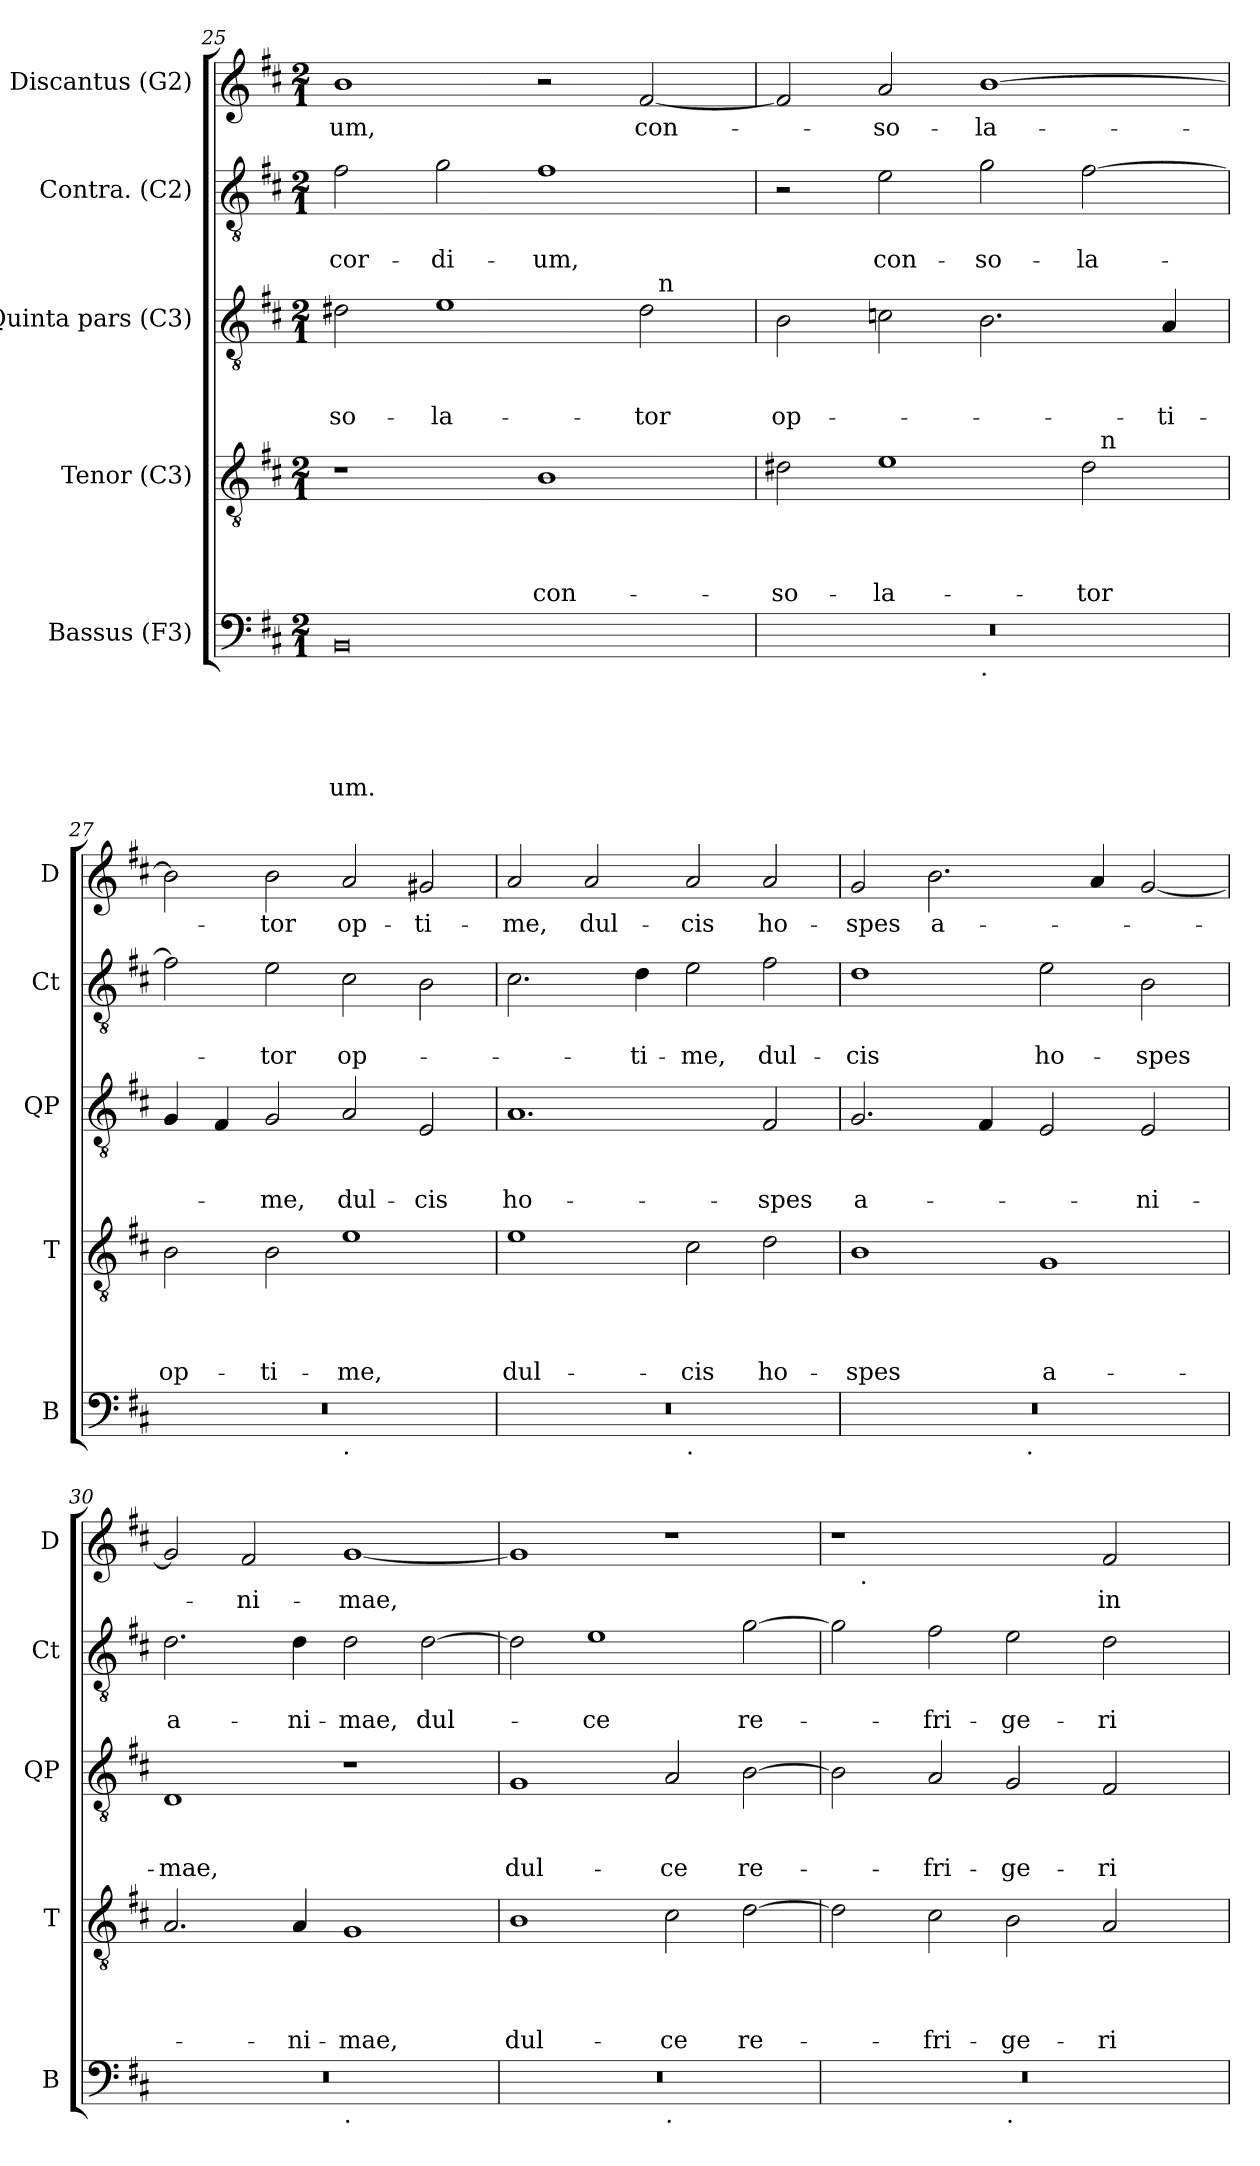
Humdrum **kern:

**kern	**text	**text	**text	**text	**text	**kern	**text	**text	**text	**text	**kern	**text	**text	**text	**kern	**text	**text	**kern	**text
*part5	*part5	*part5	*part5	*part5	*part5	*part4	*part4	*part4	*part4	*part4	*part3	*part3	*part3	*part3	*part2	*part2	*part2	*part1	*part1
*staff5	*staff5	*staff5	*staff5	*staff5	*staff5	*staff4	*staff4	*staff4	*staff4	*staff4	*staff3	*staff3	*staff3	*staff3	*staff2	*staff2	*staff2	*staff1	*staff1
*I"Bassus (F3)	*	*	*	*	*	*I"Tenor (C3)	*	*	*	*	*I"Quinta pars (C3)	*	*	*	*I"Contra. (C2)	*	*	*I"Discantus (G2)	*
*I'B	*	*	*	*	*	*I'T	*	*	*	*	*I'QP	*	*	*	*I'Ct	*	*	*I'D	*
!!LO:LB:g=z
*clefF4	*	*	*	*	*	*clefGv2	*	*	*	*	*clefGv2	*	*	*	*clefGv2	*	*	*clefG2	*
*k[f#c#]	*	*	*	*	*	*k[f#c#]	*	*	*	*	*k[f#c#]	*	*	*	*k[f#c#]	*	*	*k[f#c#]	*
*D:	*	*	*	*	*	*D:	*	*	*	*	*D:	*	*	*	*D:	*	*	*D:	*
*M2/1	*	*	*	*	*	*M2/1	*	*	*	*	*M2/1	*	*	*	*M2/1	*	*	*M2/1	*
=25	=25	=25	=25	=25	=25	=25	=25	=25	=25	=25	=25	=25	=25	=25	=25	=25	=25	=25	=25
!	!	!	!	!	!LO:LY:b	!	!	!	!	!	!	!	!	!LO:LY:b	!	!	!LO:LY:b	!	!LO:LY:b
*	*	*	*	*	*	*	*	*	*	*	*^	*	*	*	*	*	*	*	*
0BB	.	.	.	.	-um.	1r	.	.	.	.	2d#X\	1ryy	.	.	-so-	2f#\	.	cor-	1b	-um,
!	!	!	!	!	!	!	!	!	!	!	!	!	!	!	!LO:LY:b	!	!	!LO:LY:b	!	!
.	.	.	.	.	.	.	.	.	.	.	1e	.	.	.	-la-	2g\	.	-di-	.	.
!	!	!	!	!	!	!	!	!	!	!LO:LY:b	!	!	!	!	!	!	!	!LO:LY:b	!	!
.	.	.	.	.	.	1B	.	.	.	con-	.	2ryy	.	.	.	1f#	.	-um,	2r	.
!	!	!	!	!	!	!	!	!	!	!	!	!	!	!	!LO:LY:b	!	!	!	!	!LO:LY:b
.	.	.	.	.	.	.	.	.	.	.	2d#\	32ryy	.	.	-tor	.	.	.	[<2f#/	con-
!	!	!	!	!	!	!	!	!	!	!	!	!LO:TX:a:t=n	!	!	!	!	!	!	!	!
.	.	.	.	.	.	.	.	.	.	.	.	4...ryy	.	.	.	.	.	.	.	.
=26	=26	=26	=26	=26	=26	=26	=26	=26	=26	=26	=26	=26	=26	=26	=26	=26	=26	=26	=26	=26
!	!	!	!	!	!	!	!	!	!	!LO:LY:b	!	!	!	!	!LO:LY:b	!	!	!	!	!
*^	*	*	*	*	*	*^	*	*	*	*	*v	*v	*	*	*	*	*	*	*	*
0r	1ryy	.	.	.	.	.	2d#X\	1ryy	.	.	.	-so-	2B\	.	.	op-	2r	.	.	2f#/]	.
!	!	!	!	!	!	!	!	!	!	!	!	!LO:LY:b	!	!	!	!	!	!	!LO:LY:b	!	!LO:LY:b
.	.	.	.	.	.	.	1e	.	.	.	.	-la-	2cn\	.	.	.	2e\	.	con-	2a/	-so-
!	!LO:TX:b:t=.	!	!	!	!	!	!	!	!	!	!	!	!	!	!	!	!	!	!	!	!
!	!	!	!	!	!	!	!	!	!	!	!	!	!	!	!	!	!	!	!LO:LY:b	!	!LO:LY:b
.	1ryy	.	.	.	.	.	.	2ryy	.	.	.	.	2.B\	.	.	.	2g\	.	-so-	[>1b	-la-
!	!	!	!	!	!	!	!	!	!	!	!	!LO:LY:b	!	!	!	!	!	!	!LO:LY:b	!	!
.	.	.	.	.	.	.	2d#\	32ryy	.	.	.	-tor	.	.	.	.	[>2f#\	.	-la-	.	.
!	!	!	!	!	!	!	!	!LO:TX:a:t=n	!	!	!	!	!	!	!	!	!	!	!	!	!
.	.	.	.	.	.	.	.	4...ryy	.	.	.	.	.	.	.	.	.	.	.	.	.
!	!	!	!	!	!	!	!	!	!	!	!	!	!	!	!	!LO:LY:b	!	!	!	!	!
.	.	.	.	.	.	.	.	.	.	.	.	.	4A/	.	.	-ti-	.	.	.	.	.
=27	=27	=27	=27	=27	=27	=27	=27	=27	=27	=27	=27	=27	=27	=27	=27	=27	=27	=27	=27	=27	=27
!	!	!	!	!	!	!	!	!	!	!	!	!LO:LY:b	!	!	!	!	!	!	!	!	!
*	*	*	*	*	*	*	*v	*v	*	*	*	*	*	*	*	*	*	*	*	*	*
0r	1ryy	.	.	.	.	.	2B\	.	.	.	op-	4G/	.	.	.	2f#\]	.	.	2b\]	.
.	.	.	.	.	.	.	.	.	.	.	.	4F#/	.	.	.	.	.	.	.	.
!	!	!	!	!	!	!	!	!	!	!	!LO:LY:b	!	!	!	!LO:LY:b	!	!	!LO:LY:b	!	!LO:LY:b
.	.	.	.	.	.	.	2B\	.	.	.	-ti-	2G/	.	.	-me,	2e\	.	-tor	2b\	-tor
!	!LO:TX:b:t=.	!	!	!	!	!	!	!	!	!	!	!	!	!	!	!	!	!	!	!
!	!	!	!	!	!	!	!	!	!	!	!LO:LY:b	!	!	!	!LO:LY:b	!	!	!LO:LY:b	!	!LO:LY:b
.	1ryy	.	.	.	.	.	1e	.	.	.	-me,	2A/	.	.	dul-	2c#\	.	op-	2a/	op-
!	!	!	!	!	!	!	!	!	!	!	!	!	!	!	!LO:LY:b	!	!	!	!	!LO:LY:b
.	.	.	.	.	.	.	.	.	.	.	.	2E/	.	.	-cis	2B\	.	.	2g#X/	-ti-
=28	=28	=28	=28	=28	=28	=28	=28	=28	=28	=28	=28	=28	=28	=28	=28	=28	=28	=28	=28	=28
!	!	!	!	!	!	!	!	!	!	!	!LO:LY:b	!	!	!	!LO:LY:b	!	!	!	!	!LO:LY:b
0r	1ryy	.	.	.	.	.	1e	.	.	.	dul-	1.A	.	.	ho-	2.c#\	.	.	2a/	-me,
!	!	!	!	!	!	!	!	!	!	!	!	!	!	!	!	!	!	!	!	!LO:LY:b
.	.	.	.	.	.	.	.	.	.	.	.	.	.	.	.	.	.	.	2a/	dul-
!	!	!	!	!	!	!	!	!	!	!	!	!	!	!	!	!	!	!LO:LY:b	!	!
.	.	.	.	.	.	.	.	.	.	.	.	.	.	.	.	4d\	.	-ti-	.	.
!	!LO:TX:b:t=.	!	!	!	!	!	!	!	!	!	!	!	!	!	!	!	!	!	!	!
!	!	!	!	!	!	!	!	!	!	!	!LO:LY:b	!	!	!	!	!	!	!LO:LY:b	!	!LO:LY:b
.	1ryy	.	.	.	.	.	2c#\	.	.	.	-cis	.	.	.	.	2e\	.	-me,	2a/	-cis
!	!	!	!	!	!	!	!	!	!	!	!LO:LY:b	!	!	!	!LO:LY:b	!	!	!LO:LY:b	!	!LO:LY:b
.	.	.	.	.	.	.	2d\	.	.	.	ho-	2F#/	.	.	-spes	2f#\	.	dul-	2a/	ho-
=29	=29	=29	=29	=29	=29	=29	=29	=29	=29	=29	=29	=29	=29	=29	=29	=29	=29	=29	=29	=29
!	!	!	!	!	!	!	!	!	!	!	!LO:LY:b	!	!	!	!LO:LY:b	!	!	!LO:LY:b	!	!LO:LY:b
0r	2ryy	.	.	.	.	.	1B	.	.	.	-spes	2.G/	.	.	a-	1d	.	-cis	2g/	-spes
!	!	!	!	!	!	!	!	!	!	!	!	!	!	!	!	!	!	!	!	!LO:LY:b
.	4...ryy	.	.	.	.	.	.	.	.	.	.	.	.	.	.	.	.	.	2.b\	a-
.	.	.	.	.	.	.	.	.	.	.	.	4F#/	.	.	.	.	.	.	.	.
!	!LO:TX:b:t=.	!	!	!	!	!	!	!	!	!	!	!	!	!	!	!	!	!	!	!
.	1ryy	.	.	.	.	.	.	.	.	.	.	.	.	.	.	.	.	.	.	.
!	!	!	!	!	!	!	!	!	!	!	!LO:LY:b:rj	!	!	!	!	!	!	!LO:LY:b	!	!
.	.	.	.	.	.	.	1G	.	.	.	a-	2E/	.	.	.	2e\	.	ho-	.	.
.	.	.	.	.	.	.	.	.	.	.	.	.	.	.	.	.	.	.	4a/	.
!	!	!	!	!	!	!	!	!	!	!	!	!	!	!	!LO:LY:b	!	!	!LO:LY:b	!	!
.	.	.	.	.	.	.	.	.	.	.	.	2E/	.	.	-ni-	2B\	.	-spes	[>2g/	.
.	32ryy	.	.	.	.	.	.	.	.	.	.	.	.	.	.	.	.	.	.	.
!!LO:PB:g=z
=30	=30	=30	=30	=30	=30	=30	=30	=30	=30	=30	=30	=30	=30	=30	=30	=30	=30	=30	=30	=30
!	!	!	!	!	!	!	!	!	!	!	!	!	!	!	!LO:LY:b	!	!	!LO:LY:b	!	!
0r	1ryy	.	.	.	.	.	2.A/	.	.	.	.	1D	.	.	-mae,	2.d\	.	a-	2g/]	.
!	!	!	!	!	!	!	!	!	!	!	!	!	!	!	!	!	!	!	!	!LO:LY:b
.	.	.	.	.	.	.	.	.	.	.	.	.	.	.	.	.	.	.	2f#/	-ni-
!	!	!	!	!	!	!	!	!	!	!	!LO:LY:b	!	!	!	!	!	!	!LO:LY:b	!	!
.	.	.	.	.	.	.	4A/	.	.	.	-ni-	.	.	.	.	4d\	.	-ni-	.	.
!	!LO:TX:b:t=.	!	!	!	!	!	!	!	!	!	!	!	!	!	!	!	!	!	!	!
!	!	!	!	!	!	!	!	!	!	!	!LO:LY:b	!	!	!	!	!	!	!LO:LY:b	!	!LO:LY:b
.	1ryy	.	.	.	.	.	1G	.	.	.	-mae,	1r	.	.	.	2d\	.	-mae,	[<1g	-mae,
!	!	!	!	!	!	!	!	!	!	!	!	!	!	!	!	!	!	!LO:LY:b	!	!
.	.	.	.	.	.	.	.	.	.	.	.	.	.	.	.	[>2d\	.	dul-	.	.
=31	=31	=31	=31	=31	=31	=31	=31	=31	=31	=31	=31	=31	=31	=31	=31	=31	=31	=31	=31	=31
!	!	!	!	!	!	!	!	!	!	!	!LO:LY:b	!	!	!	!LO:LY:b	!	!	!	!	!
0r	1ryy	.	.	.	.	.	1B	.	.	.	dul-	1G	.	.	dul-	2d\]	.	.	1g]	.
!	!	!	!	!	!	!	!	!	!	!	!	!	!	!	!	!	!	!LO:LY:b	!	!
.	.	.	.	.	.	.	.	.	.	.	.	.	.	.	.	1e	.	-ce	.	.
!	!LO:TX:b:t=.	!	!	!	!	!	!	!	!	!	!	!	!	!	!	!	!	!	!	!
!	!	!	!	!	!	!	!	!	!	!	!LO:LY:b	!	!	!	!LO:LY:b	!	!	!	!	!
.	1ryy	.	.	.	.	.	2c#\	.	.	.	-ce	2A/	.	.	-ce	.	.	.	1r	.
!	!	!	!	!	!	!	!	!	!	!	!LO:LY:b	!	!	!	!LO:LY:b	!	!	!LO:LY:b	!	!
.	.	.	.	.	.	.	[>2d\	.	.	.	re-	[>2B\	.	.	re-	[>2g\	.	re-	.	.
=32	=32	=32	=32	=32	=32	=32	=32	=32	=32	=32	=32	=32	=32	=32	=32	=32	=32	=32	=32	=32
*	*	*	*	*	*	*	*	*	*	*	*	*	*	*	*	*	*	*	*^	*
0r	1ryy	.	.	.	.	.	2d\]	.	.	.	.	2B\]	.	.	.	2g\]	.	.	1r	16.ryy	.
!	!	!	!	!	!	!	!	!	!	!	!	!	!	!	!	!	!	!	!	!LO:TX:b:t=.	!
.	.	.	.	.	.	.	.	.	.	.	.	.	.	.	.	.	.	.	.	1ryy	.
!	!	!	!	!	!	!	!	!	!	!	!LO:LY:b	!	!	!	!LO:LY:b	!	!	!LO:LY:b	!	!	!
.	.	.	.	.	.	.	2c#\	.	.	.	-fri-	2A/	.	.	-fri-	2f#\	.	-fri-	.	.	.
!	!LO:TX:b:t=.	!	!	!	!	!	!	!	!	!	!	!	!	!	!	!	!	!	!	!	!
!	!	!	!	!	!	!	!	!	!	!	!LO:LY:b	!	!	!	!LO:LY:b	!	!	!LO:LY:b	!	!	!
.	1ryy	.	.	.	.	.	2B\	.	.	.	-ge-	2G/	.	.	-ge-	2e\	.	-ge-	2ryy	.	.
.	.	.	.	.	.	.	.	.	.	.	.	.	.	.	.	.	.	.	.	2ryy	.
!	!	!	!	!	!	!	!	!	!	!	!LO:LY:b	!	!	!	!LO:LY:b	!	!	!LO:LY:b	!	!	!LO:LY:b
.	.	.	.	.	.	.	2A/	.	.	.	-ri-	2F#/	.	.	-ri-	2d\	.	-ri-	2f#/	.	in
.	.	.	.	.	.	.	.	.	.	.	.	.	.	.	.	.	.	.	.	4ryy	.
.	.	.	.	.	.	.	.	.	.	.	.	.	.	.	.	.	.	.	.	8ryy	.
.	.	.	.	.	.	.	.	.	.	.	.	.	.	.	.	.	.	.	.	32ryy	.
*v	*v	*	*	*	*	*	*	*	*	*	*	*	*	*	*	*	*	*	*v	*v	*
=	=	=	=	=	=	=	=	=	=	=	=	=	=	=	=	=	=	=	=
*-	*-	*-	*-	*-	*-	*-	*-	*-	*-	*-	*-	*-	*-	*-	*-	*-	*-	*-	*-
